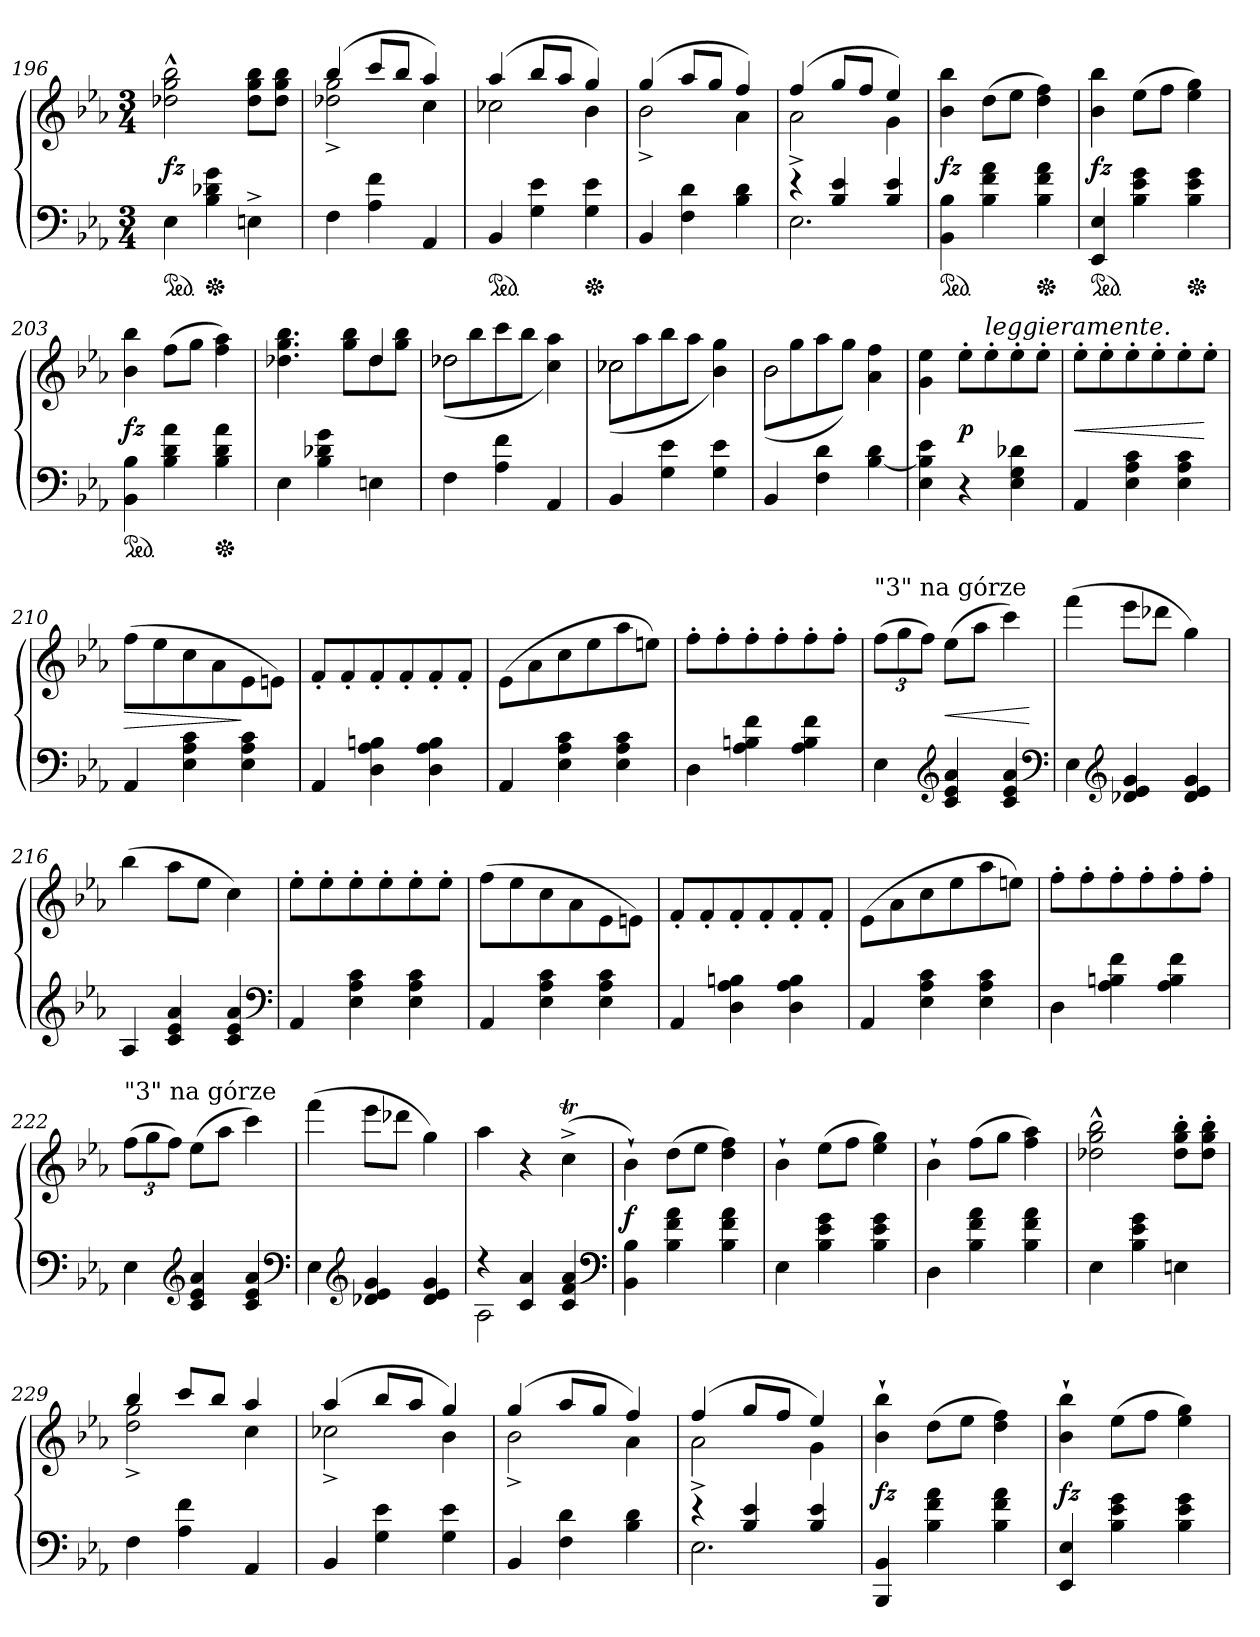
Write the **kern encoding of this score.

**kern	**kern	**dynam
*part1	*part1	*part1
*staff2	*staff1	*staff1/2
*clefF4	*clefG2	*
*k[b-e-a-]	*k[b-e-a-]	*
*M3/4	*M3/4	*
*ped	*	*
=196	=196	=196
4E-	2dd-X^^ 2gg^^ 2bb-^^	fz
*Xped	*	*
4B- 4d-X 4g	.	.
4En^	8dd- 8gg 8bb-L	.
.	8dd- 8gg 8bb-J	.
=197	=197	=197
*	*^	*
4F	(4bb-	2dd-X^ 2gg^	.
4A- 4f	8cccL	.	.
.	8bb-J	.	.
4AA-	4aa-)	4cc	.
=198	=198	=198	=198
*ped	*	*	*
4BB-	(4aa-	2cc-X	.
4G 4e-	8bb-L	.	.
.	8aa-J	.	.
*Xped	*	*	*
4G 4e-	4gg)	4b-	.
=199	=199	=199	=199
4BB-	(4gg	2b-^	.
4F 4d	8aa-L	.	.
.	8ggJ	.	.
4B- 4d	4ff)	4a-	.
=200	=200	=200	=200
*^	*	*	*
4re	2.E-	(4ff	2a-^	.
4B- 4e-	.	8ggL	.	.
.	.	8ffJ	.	.
4B- 4e-	.	4ee-)	4g	.
*v	*v	*	*	*
*	*v	*v	*
=201	=201	=201
*ped	*	*
4BB- 4B-	4b- 4bb-	fz
4B- 4f 4a-	(8ddL	.
.	8ee-J	.
*Xped	*	*
4B- 4f 4a-	4dd 4ff)	.
=202	=202	=202
*ped	*	*
4EE- 4E-	4b- 4bb-	fz
4B- 4e- 4g	(8ee-L	.
.	8ffJ	.
*Xped	*	*
4B- 4e- 4g	4ee- 4gg)	.
=203	=203	=203
*ped	*	*
4BB- 4B-	4b- 4bb-	fz
4B- 4d 4a-	(8ffL	.
.	8ggJ	.
*Xped	*	*
4B- 4d 4a-	4ff 4aa-)	.
=204	=204	=204
*	*^	*
4E-	2rbbbyy	4.dd-X 4.gg 4.bb-	.
4B- 4d-X 4g	.	.	.
.	.	8gg 8bb-L	.
4En	4dd-	8dd-	.
.	.	8gg 8bb-J	.
=205	=205	=205	=205
!	!	!LO:N:vis=2	!
4F	2dd-X\	(>8dd-X	.
.	.	8bb-	.
4A- 4f	.	8ccc	.
.	.	8bb-J	.
4AA-	4rbbbyy	4cc 4aa-)	.
=206	=206	=206	=206
!	!	!LO:N:vis=2	!
4BB-	2cc-X\	(>8cc-X	.
.	.	8aa-	.
4G 4e-	.	8bb-	.
.	.	8aa-J	.
4G 4e-	4rgggyy	4b- 4gg)	.
=207	=207	=207	=207
!	!	!LO:N:vis=2	!
4BB-	2b-\	(>8b-	.
.	.	8gg	.
4F 4d	.	8aa-	.
.	.	8ggJ)	.
[4B- 4d	4rgggyy	4a- 4ff	.
*	*v	*v	*
=208	=208	=208
4E- 4B-] 4e-	4g 4ee-	.
4r	8ee-'L	p
!	!LO:TX:a:i:t=leggieramente.	!
.	8ee-'	.
4E- 4G 4d-X	8ee-'	.
.	8ee-'J	.
=209	=209	=209
4AA-	8ee-'L	<
.	8ee-'	.
4E- 4A- 4c	8ee-'	.
.	8ee-'	.
4E- 4A- 4c	8ee-'	.
.	8ee-'J	[
=210	=210	=210
4AA-	(8ff\L	>
.	8ee-	.
4E- 4A- 4c	8cc	.
.	8a-	.
4E- 4A- 4c	8e-	]
.	8enJ)	.
=211	=211	=211
4AA-	8f'L	.
.	8f'	.
4D 4A- 4Bn	8f'	.
.	8f'	.
4D 4A- 4B	8f'	.
.	8f'J	.
=212	=212	=212
4AA-	(>8e-L	.
.	8a-	.
4E- 4A- 4c	8cc	.
.	8ee-	.
4E- 4A- 4c	8aa-	.
.	8eenJ)	.
=213	=213	=213
4D	8ff'L	.
.	8ff'	.
4A- 4Bn 4f	8ff'	.
.	8ff'	.
4A- 4B 4f	8ff'	.
.	8ff'J	.
=214	=214	=214
!	!LO:TX:a:t="3" na górze	!
4E-	(>12ffL	.
.	12gg	.
.	12ffJ)	.
*clefG2	*	*
4c 4e- 4a-	(8ee-L	<
.	8aa-J	.
4c 4e- 4a-	4ccc)	.
*clefF4	*	*
.	.	[
=215	=215	=215
4E-	(4fff	.
*clefG2	*	*
4d-X 4e- 4g	8eee-L	.
.	8ddd-XJ	.
4d- 4e- 4g	4gg)	.
=216	=216	=216
4A-	(4bb-	.
4c 4e- 4a-	8aa-L	.
.	8ee-J	.
4c 4e- 4a-	4cc)	.
*clefF4	*	*
=217	=217	=217
4AA-	8ee-'L	.
.	8ee-'	.
4E- 4A- 4c	8ee-'	.
.	8ee-'	.
4E- 4A- 4c	8ee-'	.
.	8ee-'J	.
=218	=218	=218
4AA-	(>8ff\L	.
.	8ee-	.
4E- 4A- 4c	8cc	.
.	8a-	.
4E- 4A- 4c	8e-	.
.	8enJ)	.
=219	=219	=219
4AA-	8f'L	.
.	8f'	.
4D 4A- 4Bn	8f'	.
.	8f'	.
4D 4A- 4B	8f'	.
.	8f'J	.
=220	=220	=220
4AA-	(>8e-L	.
.	8a-	.
4E- 4A- 4c	8cc	.
.	8ee-	.
4E- 4A- 4c	8aa-	.
.	8eenJ)	.
=221	=221	=221
4D	8ff'L	.
.	8ff'	.
4A- 4Bn 4f	8ff'	.
.	8ff'	.
4A- 4B 4f	8ff'	.
.	8ff'J	.
=222	=222	=222
!	!LO:TX:a:t="3" na górze	!
4E-	(>12ffL	.
.	12gg	.
.	12ffJ)	.
*clefG2	*	*
4c 4e- 4a-	(8ee-L	.
.	8aa-J	.
4c 4e- 4a-	4ccc)	.
*clefF4	*	*
=223	=223	=223
4E-	(4fff	.
*clefG2	*	*
4d-X 4e- 4g	8eee-L	.
.	8ddd-XJ	.
4d- 4e- 4g	4gg)	.
=224	=224	=224
*^	*	*
4r	2A-	4aa-	.
4c 4a-	.	4r	.
4c 4f 4a-	4ryy	(4ccT^<	.
*v	*v	*	*
*clefF4	*	*
=225	=225	=225
4BB- 4B-	4b-`)	f
4B- 4f 4a-	(8ddL	.
.	8ee-J	.
4B- 4f 4a-	4dd 4ff)	.
=226	=226	=226
4E-	4b-`	.
4B- 4e- 4g	(8ee-L	.
.	8ffJ	.
4B- 4e- 4g	4ee- 4gg)	.
=227	=227	=227
4D	4b-`	.
4B- 4f 4a-	(8ffL	.
.	8ggJ	.
4B- 4f 4a-	4ff 4aa-)	.
=228	=228	=228
4E-	2dd-X^^ 2gg^^ 2bb-^^	.
4B- 4e- 4g	.	.
4En	8dd-' 8gg' 8bb-'L	.
.	8dd-' 8gg' 8bb-'J	.
=229	=229	=229
*	*^	*
4F	4bb-	2dd^ 2gg^	.
4A- 4f	8cccL	.	.
.	8bb-J	.	.
4AA-	4aa-	4cc	.
=230	=230	=230	=230
4BB-	(4aa-	2cc-X^	.
4G 4e-	8bb-L	.	.
.	8aa-J	.	.
4G 4e-	4gg)	4b-	.
=231	=231	=231	=231
4BB-	(4gg	2b-^	.
4F 4d	8aa-L	.	.
.	8ggJ	.	.
4B- 4d	4ff)	4a-	.
=232	=232	=232	=232
*^	*	*	*
4re	2.E-	(4ff	2a-^	.
4B- 4e-	.	8ggL	.	.
.	.	8ffJ	.	.
4B- 4e-	.	4ee-)	4g	.
*v	*v	*	*	*
*	*v	*v	*
=233	=233	=233
4BBB- 4BB-	4b-` 4bb-`	fz
4B- 4f 4a-	(8ddL	.
.	8ee-J	.
4B- 4f 4a-	4dd 4ff)	.
=234	=234	=234
4EE- 4E-	4b-` 4bb-`	fz
4B- 4e- 4g	(8ee-L	.
.	8ffJ	.
4B- 4e- 4g	4ee- 4gg)	.
=	=	=
*-	*-	*-
